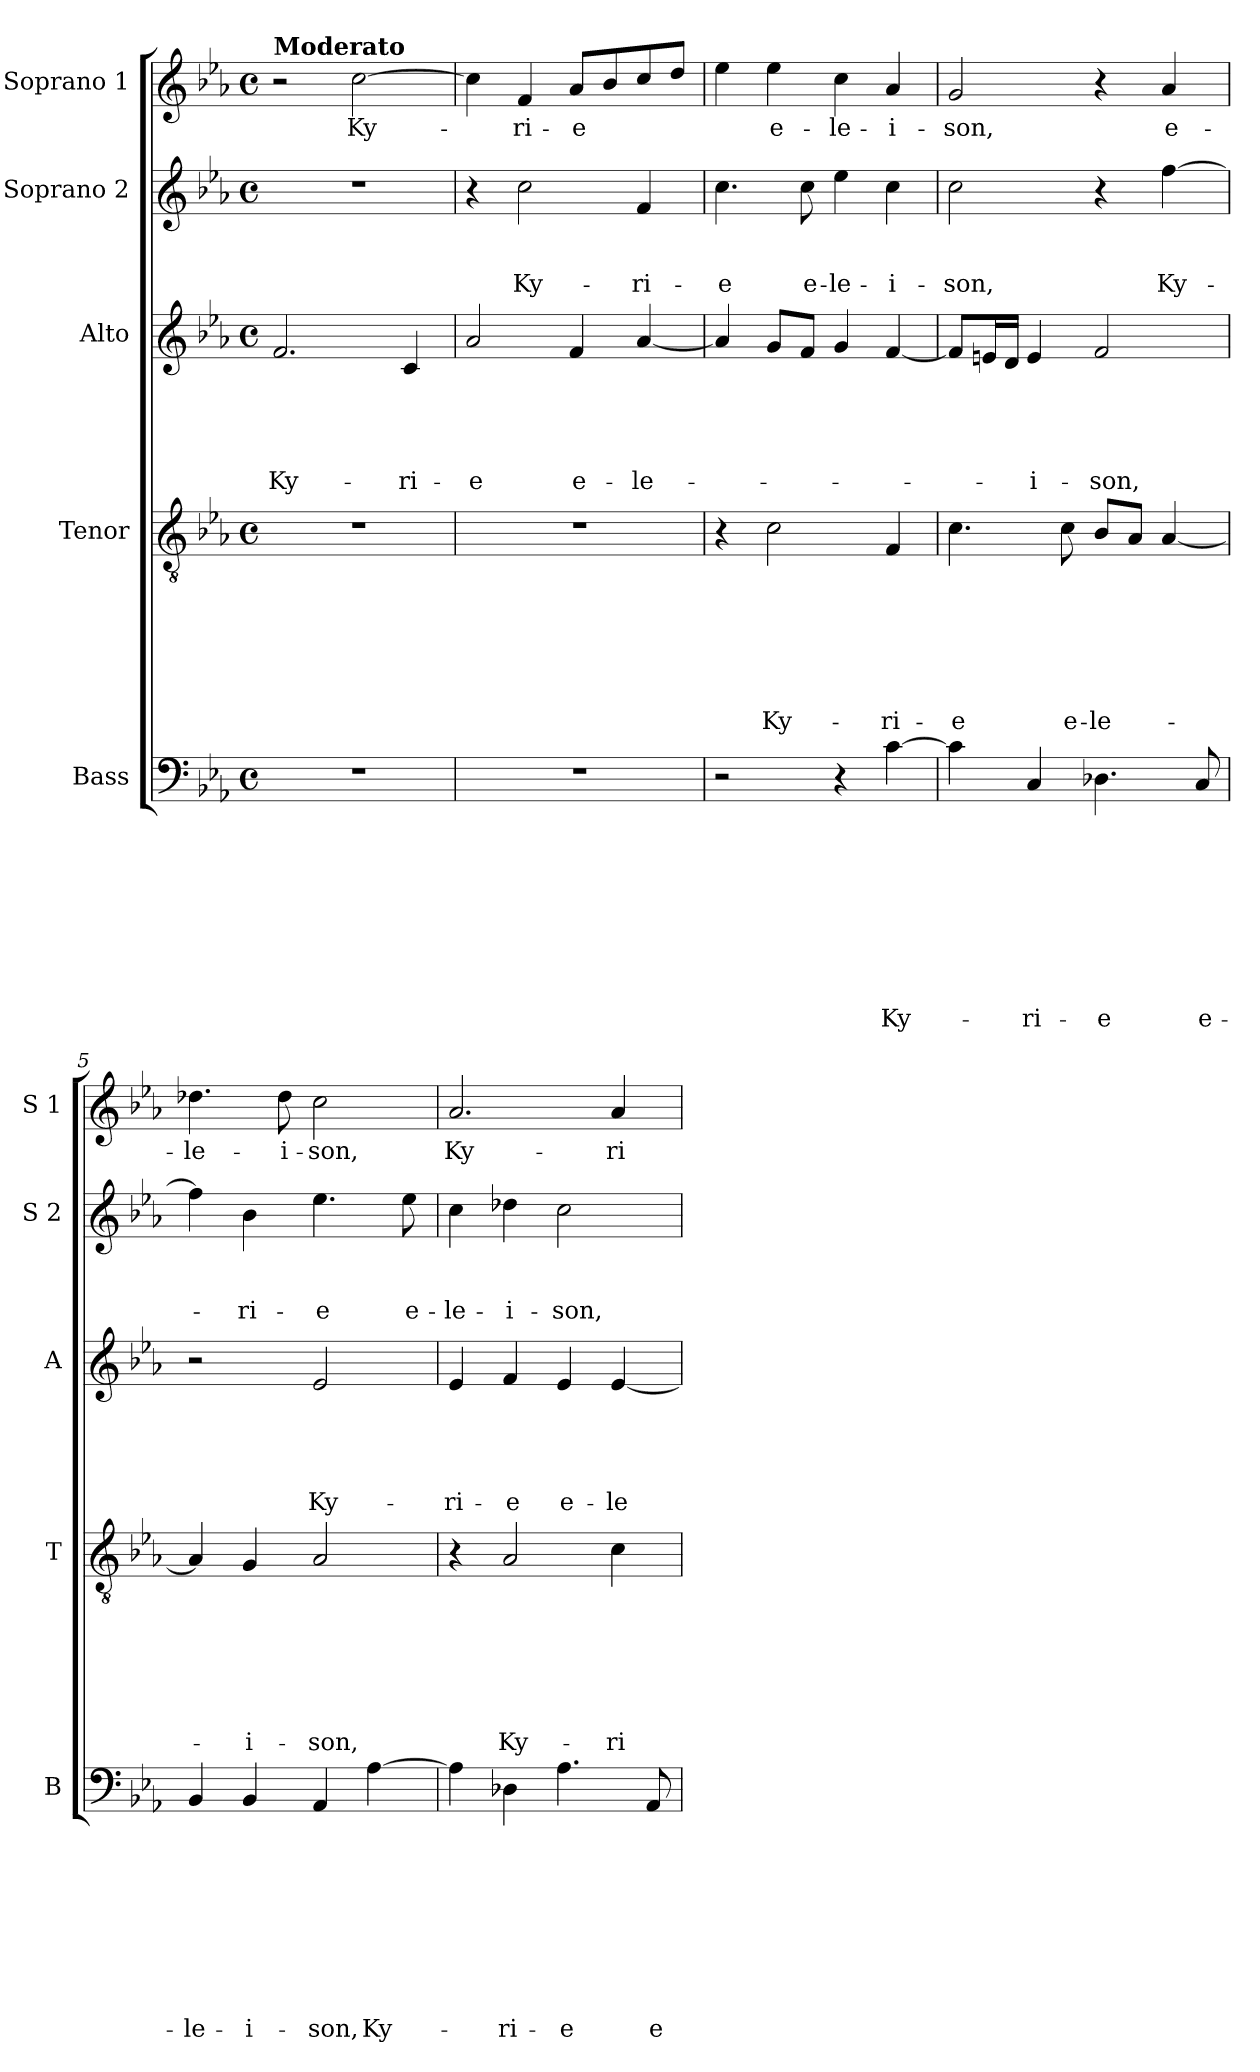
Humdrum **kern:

**kern	**text	**text	**text	**text	**text	**text	**text	**text	**text	**kern	**text	**text	**text	**text	**text	**text	**text	**kern	**text	**text	**text	**text	**text	**kern	**text	**text	**text	**kern	**text
*part5	*part5	*part5	*part5	*part5	*part5	*part5	*part5	*part5	*part5	*part4	*part4	*part4	*part4	*part4	*part4	*part4	*part4	*part3	*part3	*part3	*part3	*part3	*part3	*part2	*part2	*part2	*part2	*part1	*part1
*staff5	*staff5	*staff5	*staff5	*staff5	*staff5	*staff5	*staff5	*staff5	*staff5	*staff4	*staff4	*staff4	*staff4	*staff4	*staff4	*staff4	*staff4	*staff3	*staff3	*staff3	*staff3	*staff3	*staff3	*staff2	*staff2	*staff2	*staff2	*staff1	*staff1
*I"Bass	*	*	*	*	*	*	*	*	*	*I"Tenor	*	*	*	*	*	*	*	*I"Alto	*	*	*	*	*	*I"Soprano 2	*	*	*	*I"Soprano 1	*
*I'B	*	*	*	*	*	*	*	*	*	*I'T	*	*	*	*	*	*	*	*I'A	*	*	*	*	*	*I'S 2	*	*	*	*I'S 1	*
!!LO:PB:g=z
*clefF4	*	*	*	*	*	*	*	*	*	*clefGv2	*	*	*	*	*	*	*	*clefG2	*	*	*	*	*	*clefG2	*	*	*	*clefG2	*
*k[b-e-a-]	*	*	*	*	*	*	*	*	*	*k[b-e-a-]	*	*	*	*	*	*	*	*k[b-e-a-]	*	*	*	*	*	*k[b-e-a-]	*	*	*	*k[b-e-a-]	*
*E-:	*	*	*	*	*	*	*	*	*	*E-:	*	*	*	*	*	*	*	*E-:	*	*	*	*	*	*E-:	*	*	*	*E-:	*
*M4/4	*	*	*	*	*	*	*	*	*	*M4/4	*	*	*	*	*	*	*	*M4/4	*	*	*	*	*	*M4/4	*	*	*	*M4/4	*
*met(c)	*	*	*	*	*	*	*	*	*	*met(c)	*	*	*	*	*	*	*	*met(c)	*	*	*	*	*	*met(c)	*	*	*	*met(c)	*
=1	=1	=1	=1	=1	=1	=1	=1	=1	=1	=1	=1	=1	=1	=1	=1	=1	=1	=1	=1	=1	=1	=1	=1	=1	=1	=1	=1	=1	=1
!	!	!	!	!	!	!	!	!	!	!	!	!	!	!	!	!	!	!	!	!	!	!	!	!	!	!	!	!LO:TX:a:B:t=Moderato	!
!	!	!	!	!	!	!	!	!	!	!	!	!	!	!	!	!	!	!	!	!	!	!	!LO:LY:b	!	!	!	!	!	!
1r	.	.	.	.	.	.	.	.	.	1r	.	.	.	.	.	.	.	2.f/	.	.	.	.	Ky-	1r	.	.	.	2r	.
!	!	!	!	!	!	!	!	!	!	!	!	!	!	!	!	!	!	!	!	!	!	!	!	!	!	!	!	!	!LO:LY:b
.	.	.	.	.	.	.	.	.	.	.	.	.	.	.	.	.	.	.	.	.	.	.	.	.	.	.	.	[>2cc\	Ky-
!	!	!	!	!	!	!	!	!	!	!	!	!	!	!	!	!	!	!	!	!	!	!	!LO:LY:b	!	!	!	!	!	!
.	.	.	.	.	.	.	.	.	.	.	.	.	.	.	.	.	.	4c/	.	.	.	.	-ri-	.	.	.	.	.	.
=2	=2	=2	=2	=2	=2	=2	=2	=2	=2	=2	=2	=2	=2	=2	=2	=2	=2	=2	=2	=2	=2	=2	=2	=2	=2	=2	=2	=2	=2
!	!	!	!	!	!	!	!	!	!	!	!	!	!	!	!	!	!	!	!	!	!	!	!LO:LY:b	!	!	!	!	!	!
1r	.	.	.	.	.	.	.	.	.	1r	.	.	.	.	.	.	.	2a-/	.	.	.	.	-e	4r	.	.	.	4cc\]	.
!	!	!	!	!	!	!	!	!	!	!	!	!	!	!	!	!	!	!	!	!	!	!	!	!	!	!	!LO:LY:b	!	!LO:LY:b
.	.	.	.	.	.	.	.	.	.	.	.	.	.	.	.	.	.	.	.	.	.	.	.	2cc\	.	.	Ky-	4f/	-ri-
!	!	!	!	!	!	!	!	!	!	!	!	!	!	!	!	!	!	!	!	!	!	!	!LO:LY:b	!	!	!	!	!	!LO:LY:b
.	.	.	.	.	.	.	.	.	.	.	.	.	.	.	.	.	.	4f/	.	.	.	.	e-	.	.	.	.	8a-/L	-e
.	.	.	.	.	.	.	.	.	.	.	.	.	.	.	.	.	.	.	.	.	.	.	.	.	.	.	.	8b-/	.
!	!	!	!	!	!	!	!	!	!	!	!	!	!	!	!	!	!	!	!	!	!	!	!LO:LY:b	!	!	!	!LO:LY:b	!	!
.	.	.	.	.	.	.	.	.	.	.	.	.	.	.	.	.	.	[<4a-/	.	.	.	.	-le-	4f/	.	.	-ri-	8cc/	.
.	.	.	.	.	.	.	.	.	.	.	.	.	.	.	.	.	.	.	.	.	.	.	.	.	.	.	.	8dd/J	.
=3	=3	=3	=3	=3	=3	=3	=3	=3	=3	=3	=3	=3	=3	=3	=3	=3	=3	=3	=3	=3	=3	=3	=3	=3	=3	=3	=3	=3	=3
!	!	!	!	!	!	!	!	!	!	!	!	!	!	!	!	!	!	!	!	!	!	!	!	!	!	!	!LO:LY:b	!	!
2r	.	.	.	.	.	.	.	.	.	4r	.	.	.	.	.	.	.	4a-/]	.	.	.	.	.	4.cc\	.	.	-e	4ee-\	.
!	!	!	!	!	!	!	!	!	!	!	!	!	!	!	!	!	!LO:LY:b	!	!	!	!	!	!	!	!	!	!	!	!LO:LY:b
.	.	.	.	.	.	.	.	.	.	2c\	.	.	.	.	.	.	Ky-	8g/L	.	.	.	.	.	.	.	.	.	4ee-\	e-
!	!	!	!	!	!	!	!	!	!	!	!	!	!	!	!	!	!	!	!	!	!	!	!	!	!	!	!LO:LY:b	!	!
.	.	.	.	.	.	.	.	.	.	.	.	.	.	.	.	.	.	8f/J	.	.	.	.	.	8cc\	.	.	e-	.	.
!	!	!	!	!	!	!	!	!	!	!	!	!	!	!	!	!	!	!	!	!	!	!	!	!	!	!	!LO:LY:b	!	!LO:LY:b
4r	.	.	.	.	.	.	.	.	.	.	.	.	.	.	.	.	.	4g/	.	.	.	.	.	4ee-\	.	.	-le-	4cc\	-le-
!	!	!	!	!	!	!	!	!	!LO:LY:b	!	!	!	!	!	!	!	!LO:LY:b	!	!	!	!	!	!	!	!	!	!LO:LY:b	!	!LO:LY:b
[>4c\	.	.	.	.	.	.	.	.	Ky-	4F/	.	.	.	.	.	.	-ri-	[<4f/	.	.	.	.	.	4cc\	.	.	-i-	4a-/	-i-
=4	=4	=4	=4	=4	=4	=4	=4	=4	=4	=4	=4	=4	=4	=4	=4	=4	=4	=4	=4	=4	=4	=4	=4	=4	=4	=4	=4	=4	=4
!	!	!	!	!	!	!	!	!	!	!	!	!	!	!	!	!	!LO:LY:b	!	!	!	!	!	!	!	!	!	!LO:LY:b	!	!LO:LY:b
4c\]	.	.	.	.	.	.	.	.	.	4.c\	.	.	.	.	.	.	-e	8f/L]	.	.	.	.	.	2cc\	.	.	-son,	2g/	-son,
.	.	.	.	.	.	.	.	.	.	.	.	.	.	.	.	.	.	16en/L	.	.	.	.	.	.	.	.	.	.	.
.	.	.	.	.	.	.	.	.	.	.	.	.	.	.	.	.	.	16d/JJ	.	.	.	.	.	.	.	.	.	.	.
!	!	!	!	!	!	!	!	!	!LO:LY:b	!	!	!	!	!	!	!	!	!	!	!	!	!	!LO:LY:b	!	!	!	!	!	!
4C/	.	.	.	.	.	.	.	.	-ri-	.	.	.	.	.	.	.	.	4e/	.	.	.	.	-i-	.	.	.	.	.	.
!	!	!	!	!	!	!	!	!	!	!	!	!	!	!	!	!	!LO:LY:b	!	!	!	!	!	!	!	!	!	!	!	!
.	.	.	.	.	.	.	.	.	.	8c\	.	.	.	.	.	.	e-	.	.	.	.	.	.	.	.	.	.	.	.
!	!	!	!	!	!	!	!	!	!LO:LY:b	!	!	!	!	!	!	!	!LO:LY:b	!	!	!	!	!	!LO:LY:b	!	!	!	!	!	!
4.D-X\	.	.	.	.	.	.	.	.	-e	8B-/L	.	.	.	.	.	.	-le-	2f/	.	.	.	.	-son,	4r	.	.	.	4r	.
.	.	.	.	.	.	.	.	.	.	8A-/J	.	.	.	.	.	.	.	.	.	.	.	.	.	.	.	.	.	.	.
!	!	!	!	!	!	!	!	!	!	!	!	!	!	!	!	!	!	!	!	!	!	!	!	!	!	!	!LO:LY:b	!	!LO:LY:b
.	.	.	.	.	.	.	.	.	.	[<4A-/	.	.	.	.	.	.	.	.	.	.	.	.	.	[<4ff\	.	.	Ky-	4a-/	e-
!	!	!	!	!	!	!	!	!	!LO:LY:b	!	!	!	!	!	!	!	!	!	!	!	!	!	!	!	!	!	!	!	!
8C/	.	.	.	.	.	.	.	.	e-	.	.	.	.	.	.	.	.	.	.	.	.	.	.	.	.	.	.	.	.
!!LO:LB:g=z
=5	=5	=5	=5	=5	=5	=5	=5	=5	=5	=5	=5	=5	=5	=5	=5	=5	=5	=5	=5	=5	=5	=5	=5	=5	=5	=5	=5	=5	=5
!	!	!	!	!	!	!	!	!	!LO:LY:b	!	!	!	!	!	!	!	!	!	!	!	!	!	!	!	!	!	!	!	!LO:LY:b
4BB-/	.	.	.	.	.	.	.	.	-le-	4A-/]	.	.	.	.	.	.	.	2r	.	.	.	.	.	4ff\]	.	.	.	4.dd-X\	-le-
!	!	!	!	!	!	!	!	!	!LO:LY:b	!	!	!	!	!	!	!	!LO:LY:b	!	!	!	!	!	!	!	!	!	!LO:LY:b	!	!
4BB-/	.	.	.	.	.	.	.	.	-i-	4G/	.	.	.	.	.	.	-i-	.	.	.	.	.	.	4b-\	.	.	-ri-	.	.
!	!	!	!	!	!	!	!	!	!	!	!	!	!	!	!	!	!	!	!	!	!	!	!	!	!	!	!	!	!LO:LY:b
.	.	.	.	.	.	.	.	.	.	.	.	.	.	.	.	.	.	.	.	.	.	.	.	.	.	.	.	8dd-\	-i-
!	!	!	!	!	!	!	!	!	!LO:LY:b	!	!	!	!	!	!	!	!LO:LY:b	!	!	!	!	!	!LO:LY:b	!	!	!	!LO:LY:b	!	!LO:LY:b
4AA-/	.	.	.	.	.	.	.	.	-son,	2A-/	.	.	.	.	.	.	-son,	2e-/	.	.	.	.	Ky-	4.ee-\	.	.	-e	2cc\	-son,
!	!	!	!	!	!	!	!	!	!LO:LY:b	!	!	!	!	!	!	!	!	!	!	!	!	!	!	!	!	!	!	!	!
[>4A-\	.	.	.	.	.	.	.	.	Ky-	.	.	.	.	.	.	.	.	.	.	.	.	.	.	.	.	.	.	.	.
!	!	!	!	!	!	!	!	!	!	!	!	!	!	!	!	!	!	!	!	!	!	!	!	!	!	!	!LO:LY:b	!	!
.	.	.	.	.	.	.	.	.	.	.	.	.	.	.	.	.	.	.	.	.	.	.	.	8ee-\	.	.	e-	.	.
=6	=6	=6	=6	=6	=6	=6	=6	=6	=6	=6	=6	=6	=6	=6	=6	=6	=6	=6	=6	=6	=6	=6	=6	=6	=6	=6	=6	=6	=6
!	!	!	!	!	!	!	!	!	!	!	!	!	!	!	!	!	!	!	!	!	!	!	!LO:LY:b	!	!	!	!LO:LY:b	!	!LO:LY:b
4A-\]	.	.	.	.	.	.	.	.	.	4r	.	.	.	.	.	.	.	4e-/	.	.	.	.	-ri-	4cc\	.	.	-le-	2.a-/	Ky-
!	!	!	!	!	!	!	!	!	!LO:LY:b	!	!	!	!	!	!	!	!LO:LY:b	!	!	!	!	!	!LO:LY:b	!	!	!	!LO:LY:b	!	!
4D-X\	.	.	.	.	.	.	.	.	-ri-	2A-/	.	.	.	.	.	.	Ky-	4f/	.	.	.	.	-e	4dd-X\	.	.	-i-	.	.
!	!	!	!	!	!	!	!	!	!LO:LY:b	!	!	!	!	!	!	!	!	!	!	!	!	!	!LO:LY:b	!	!	!	!LO:LY:b	!	!
4.A-\	.	.	.	.	.	.	.	.	-e	.	.	.	.	.	.	.	.	4e-/	.	.	.	.	e-	2cc\	.	.	-son,	.	.
!	!	!	!	!	!	!	!	!	!	!	!	!	!	!	!	!	!LO:LY:b	!	!	!	!	!	!LO:LY:b	!	!	!	!	!	!LO:LY:b
.	.	.	.	.	.	.	.	.	.	4c\	.	.	.	.	.	.	-ri-	[<4e-/	.	.	.	.	-le-	.	.	.	.	4a-/	-ri-
!	!	!	!	!	!	!	!	!	!LO:LY:b	!	!	!	!	!	!	!	!	!	!	!	!	!	!	!	!	!	!	!	!
8AA-/	.	.	.	.	.	.	.	.	e-	.	.	.	.	.	.	.	.	.	.	.	.	.	.	.	.	.	.	.	.
=	=	=	=	=	=	=	=	=	=	=	=	=	=	=	=	=	=	=	=	=	=	=	=	=	=	=	=	=	=
*-	*-	*-	*-	*-	*-	*-	*-	*-	*-	*-	*-	*-	*-	*-	*-	*-	*-	*-	*-	*-	*-	*-	*-	*-	*-	*-	*-	*-	*-
